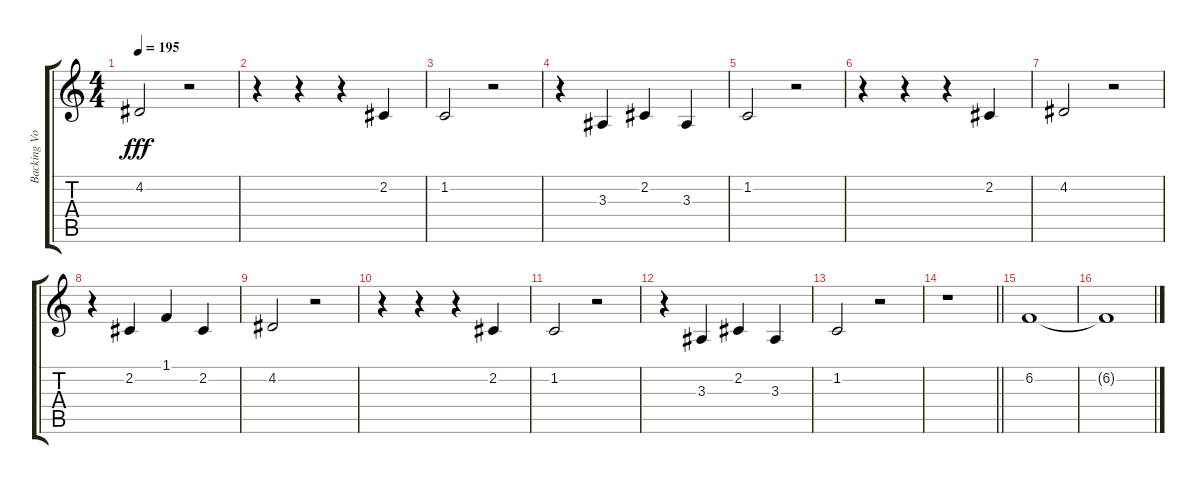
\track ("Backing Vocals" "Backing Vo") {instrument drawbarorgan}
\staff {score tabs}
\tuning (E4 B3 G3 D3 A2 E2) {hide}
\ts (4 4)
\tempo 195
\clef g2
\ks c
4.2.2{dy fff} r.2 |
r.4 r.4 r.4 2.2.4 |
1.2.2 r.2 |
r.4 3.3.4 2.2.4 3.3.4 |
1.2.2 r.2 |
r.4 r.4 r.4 2.2.4 |
4.2.2 r.2 |
r.4 2.2.4 1.1.4 2.2.4 |
4.2.2 r.2 |
r.4 r.4 r.4 2.2.4 |
1.2.2 r.2 |
r.4 3.3.4 2.2.4 3.3.4 |
1.2.2 r.2 |
\barLineRight lightlight
r.1 |
6.2.1 |
6.2{t}.1
